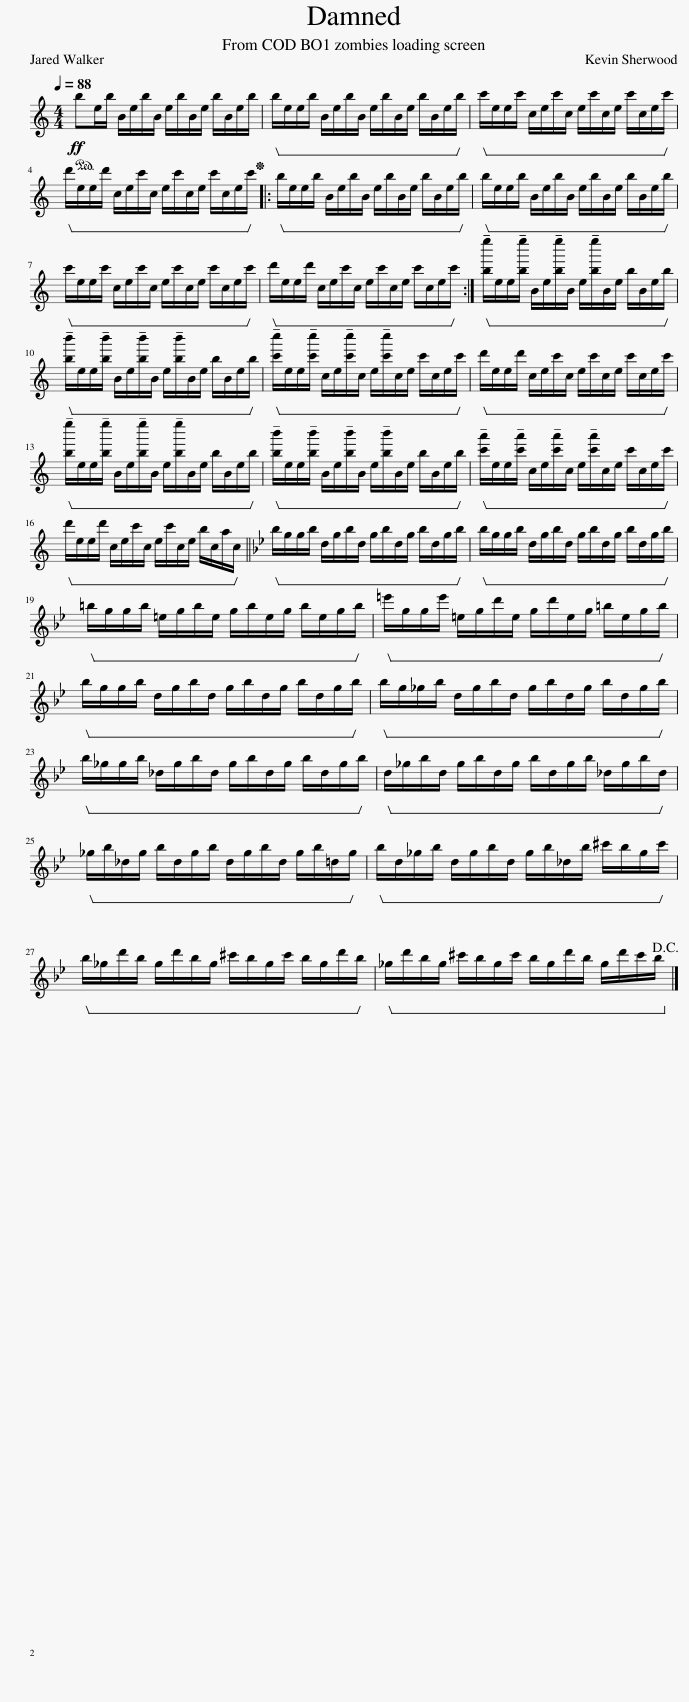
X:1
L:1/8
Q:1/4=88
M:4/4
I:linebreak $
K:C
V:1 treble
V:1
!ff!!ped! be/b/ B/e/b/B/ e/b/B/e/ b/B/e/b/!ped-up! |!ped! b/e/e/b/ B/e/b/B/ e/b/B/e/ b/B/e/b/!ped-up! |!ped! c'/e/e/c'/ c/e/c'/c/ e/c'/c/e/ c'/c/e/c'/!ped-up! |$!ped! d'/e/e/d'/ c/e/c'/c/ e/c'/c/e/ c'/c/e/c'/!ped-up! |:!ped! b/e/e/b/ B/e/b/B/ e/b/B/e/ b/B/e/b/!ped-up! | %5
!ped! b/e/e/b/ B/e/b/B/ e/b/B/e/ b/B/e/b/!ped-up! |$!ped! c'/e/e/c'/ c/e/c'/c/ e/c'/c/e/ c'/c/e/c'/!ped-up! |!ped! d'/e/e/d'/ c/e/c'/c/ e/c'/c/e/ c'/c/e/c'/!ped-up! :|!ped! !tenuto![be'']/e/e/!tenuto![be'']/ B/e/!tenuto![be'']/B/ e/!tenuto![be'']/B/e/ b/B/e/b/!ped-up! |$!ped! !tenuto![bb']/e/e/!tenuto![bb']/ B/e/!tenuto![bb']/B/ e/!tenuto![bb']/B/e/ b/B/e/b/!ped-up! | %10
!ped! !tenuto![c'c'']/e/e/!tenuto![c'c'']/ c/e/!tenuto![c'c'']/c/ e/!tenuto![c'c'']/c/e/ c'/c/e/c'/!ped-up! |!ped! d'/e/e/d'/ c/e/c'/c/ e/c'/c/e/ c'/c/e/c'/!ped-up! |$!ped! !tenuto![be'']/e/e/!tenuto![be'']/ B/e/!tenuto![be'']/B/ e/!tenuto![be'']/B/e/ b/B/e/b/!ped-up! |!ped! !tenuto![bb']/e/e/!tenuto![bb']/ B/e/!tenuto![bb']/B/ e/!tenuto![bb']/B/e/ b/B/e/b/!ped-up! |!ped! !tenuto![c'a']/e/e/!tenuto![c'a']/ c/e/!tenuto![c'a']/c/ e/!tenuto![c'a']/c/e/ c'/c/e/c'/!ped-up! |$ %15
!ped! d'/e/e/d'/ c/e/c'/c/ e/c'/c/e/ b/c/a/c/!ped-up! ||[K:Bb]!ped! b/g/g/b/ d/g/b/d/ g/b/d/g/ b/d/g/b/!ped-up! |!ped! b/g/g/b/ d/g/b/d/ g/b/d/g/ b/d/g/b/!ped-up! |$!ped! =b/g/g/b/ =e/g/b/e/ g/b/e/g/ b/e/g/b/!ped-up! |!ped! =e'/g/g/e'/ =e/g/d'/e/ g/d'/e/g/ =b/e/g/b/!ped-up! |$ %20
!ped! b/g/g/b/ d/g/b/d/ g/b/d/g/ b/d/g/b/!ped-up! |!ped! b/g/_g/b/ d/g/b/d/ g/b/d/g/ b/d/g/b/!ped-up! |$!ped! b/_g/g/b/ _d/g/b/d/ g/b/d/g/ b/d/g/b/!ped-up! |!ped! d/_g/b/d/ g/b/d/g/ b/d/g/b/ _d/g/b/d/!ped-up! |$!ped! _g/b/_d/g/ b/d/g/b/ d/g/b/d/ g/b/=d/g/!ped-up! | %25
!ped! b/d/_g/b/ d/g/b/d/ g/b/_d/b/ ^c'/b/g/c'/!ped-up! |$!ped! b/_g/d'/b/ g/d'/b/g/ ^c'/b/g/c'/ b/g/d'/b/!ped-up! |!ped! _g/d'/b/g/ ^c'/b/g/c'/ b/g/d'/b/ g/d'/c'/b/!ped-up!!D.C.! |] %28
